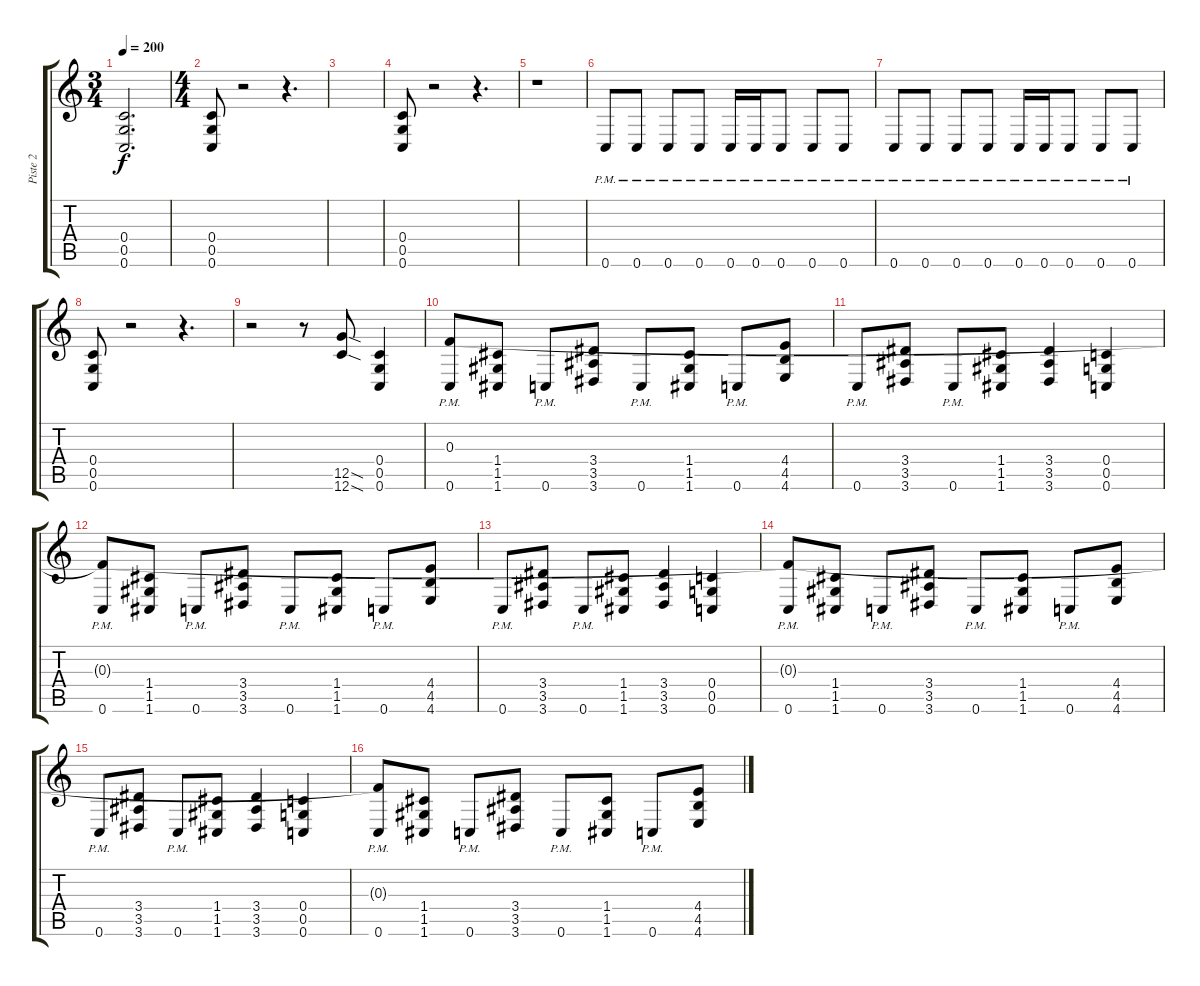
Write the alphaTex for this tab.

\track ("Piste 2" "Piste 2") {instrument distortionguitar}
\staff {score tabs}
\tuning (D4 A3 F3 C3 G2 C2) {hide}
\ts (3 4)
\tempo 200
\clef g2
\ks c
(0.4{t} 0.5{t} 0.6{t}).2{d dy f} |
\ts (4 4)
(0.4 0.5 0.6).8 r.2 r.4{d} |
|
(0.4 0.5 0.6).8 r.2 r.4{d} |
r.1 |
0.6{pm}.8 0.6{pm}.8 0.6{pm}.8 0.6{pm}.8 0.6{pm}.16 0.6{pm}.16 0.6{pm}.8 0.6{pm}.8 0.6{pm}.8 |
0.6{pm}.8 0.6{pm}.8 0.6{pm}.8 0.6{pm}.8 0.6{pm}.16 0.6{pm}.16 0.6{pm}.8 0.6{pm}.8 0.6{pm}.8 |
(0.4 0.5 0.6).8 r.2 r.4{d} |
r.2 r.8 (12.5{sod} 12.6{sod}).8 (0.4 0.5 0.6).4 |
(0.3 0.6{pm}).8 (1.4 1.5 1.6).8 0.6{pm}.8 (3.4 3.5 3.6).8 0.6{pm}.8 (1.4 1.5 1.6).8 0.6{pm}.8 (4.4 4.5 4.6).8 |
0.6{pm}.8 (3.4 3.5 3.6).8 0.6{pm}.8 (1.4 1.5 1.6).8 (3.4 3.5 3.6).4 (0.4 0.5 0.6).4 |
(0.3{t} 0.6{pm}).8 (1.4 1.5 1.6).8 0.6{pm}.8 (3.4 3.5 3.6).8 0.6{pm}.8 (1.4 1.5 1.6).8 0.6{pm}.8 (4.4 4.5 4.6).8 |
0.6{pm}.8 (3.4 3.5 3.6).8 0.6{pm}.8 (1.4 1.5 1.6).8 (3.4 3.5 3.6).4 (0.4 0.5 0.6).4 |
(0.3{t} 0.6{pm}).8 (1.4 1.5 1.6).8 0.6{pm}.8 (3.4 3.5 3.6).8 0.6{pm}.8 (1.4 1.5 1.6).8 0.6{pm}.8 (4.4 4.5 4.6).8 |
0.6{pm}.8 (3.4 3.5 3.6).8 0.6{pm}.8 (1.4 1.5 1.6).8 (3.4 3.5 3.6).4 (0.4 0.5 0.6).4 |
(0.3{t} 0.6{pm}).8 (1.4 1.5 1.6).8 0.6{pm}.8 (3.4 3.5 3.6).8 0.6{pm}.8 (1.4 1.5 1.6).8 0.6{pm}.8 (4.4 4.5 4.6).8
